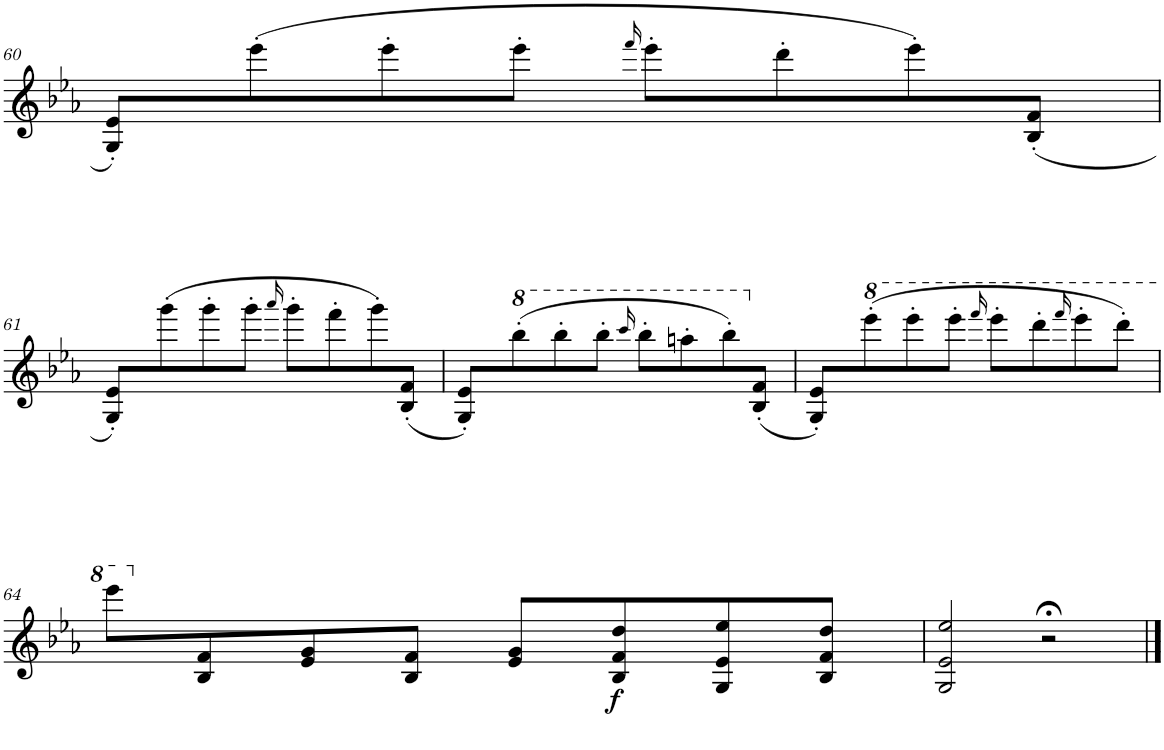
**kern	**dynam
*part1	*part1
*staff1	*staff1
*I"Violin	*
*I'Vln.	*
!!LO:PB:g=z
*clefG2	*
*k[b-e-a-]	*
*M4/4	*
*met(c)	*
=60	=60
8G/' 8e-/'L	.
(8eee-'\	.
8eee-'\	.
8eee-'\J	.
16qfff/	.
8eee-'\L	.
8ddd'\	.
8eee-'\)	.
(8B-/' 8f/'J	.
!!LO:LB:g=z
=61	=61
8G/' 8e-/'L)	.
(8ggg'\	.
8ggg'\	.
8ggg'\J	.
16qaaa-/	.
8ggg'\L	.
8fff'\	.
8ggg'\)	.
(8B-/' 8f/'J	.
=62	=62
8G/' 8e-/'L)	.
*8va	*
(8bbb-'\	.
8bbb-'\	.
8bbb-'\J	.
16qcccc/	.
8bbb-'\L	.
8aaan'\	.
8bbb-'\)	.
*X8va	*
(8B-/' 8f/'J	.
=63	=63
8G/' 8e-/'L)	.
*8va	*
(8eeee-'\	.
8eeee-'\	.
8eeee-'\J	.
16qffff/	.
8eeee-'\L	.
8dddd'\	.
16qffff/	.
8eeee-'\	.
8dddd'\J)	.
!!LO:LB:g=z
=64	=64
8eeee-\L	.
*X8va	*
8B-/ 8f/	.
8e-/ 8g/	.
8B-/ 8f/J	.
8e-/ 8g/L	.
!	!LO:DY:b
8B-/ 8f/ 8dd/	f
8G/ 8e-/ 8ee-/	.
8B-/ 8f/ 8dd/J	.
=65	=65
2G/ 2e-/ 2ee-/	.
2r;<	.
==	==
*-	*-
